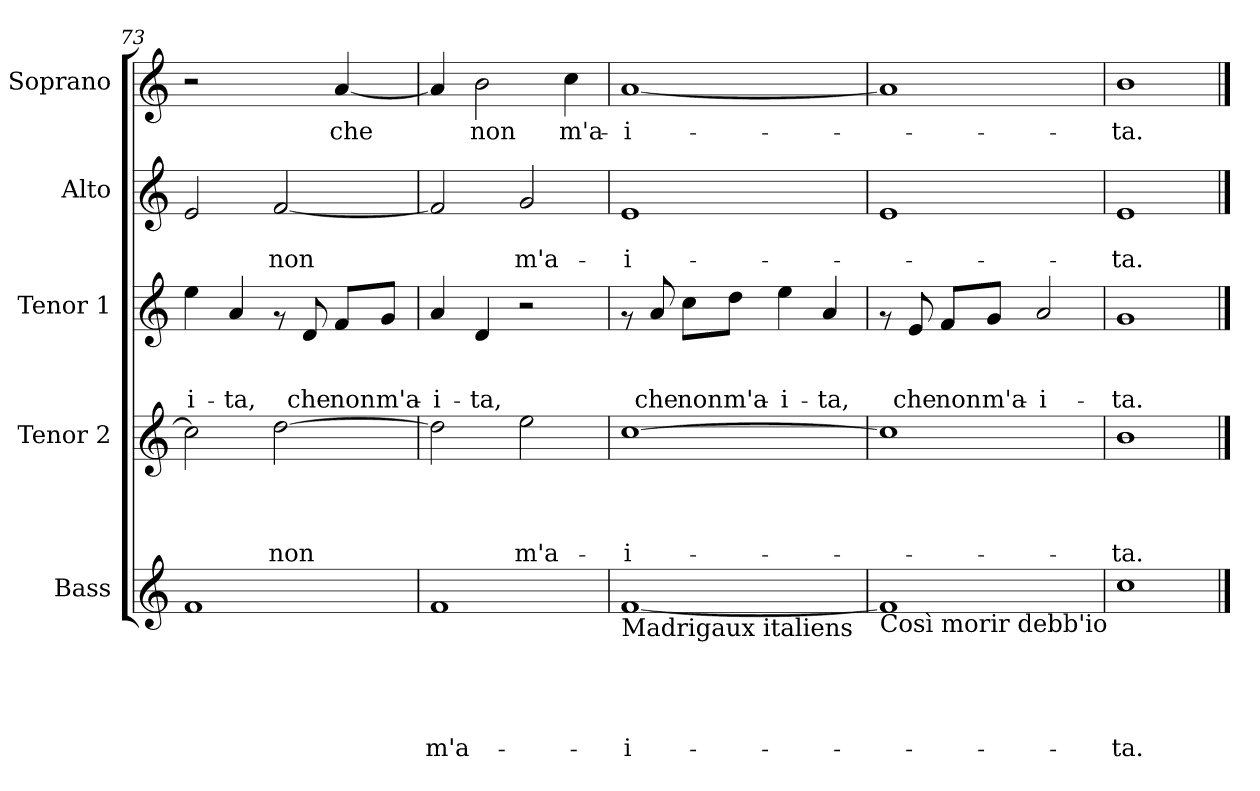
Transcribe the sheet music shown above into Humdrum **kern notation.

**kern	**text	**text	**text	**text	**text	**kern	**text	**text	**text	**text	**kern	**text	**text	**text	**kern	**text	**text	**kern	**text
*part5	*part5	*part5	*part5	*part5	*part5	*part4	*part4	*part4	*part4	*part4	*part3	*part3	*part3	*part3	*part2	*part2	*part2	*part1	*part1
*staff5	*staff5	*staff5	*staff5	*staff5	*staff5	*staff4	*staff4	*staff4	*staff4	*staff4	*staff3	*staff3	*staff3	*staff3	*staff2	*staff2	*staff2	*staff1	*staff1
*I"Bass	*	*	*	*	*	*I"Tenor 2	*	*	*	*	*I"Tenor 1	*	*	*	*I"Alto	*	*	*I"Soprano	*
*clefG2	*	*	*	*	*	*clefG2	*	*	*	*	*clefG2	*	*	*	*clefG2	*	*	*clefG2	*
*k[]	*	*	*	*	*	*k[]	*	*	*	*	*k[]	*	*	*	*k[]	*	*	*k[]	*
*C:	*	*	*	*	*	*C:	*	*	*	*	*C:	*	*	*	*C:	*	*	*C:	*
=73	=73	=73	=73	=73	=73	=73	=73	=73	=73	=73	=73	=73	=73	=73	=73	=73	=73	=73	=73
!	!	!	!	!	!	!	!	!	!	!	!	!	!	!LO:LY:b	!	!	!	!	!
1f	.	.	.	.	.	2cc\]	.	.	.	.	4ee\	.	.	-i-	2e/	.	.	2r	.
!	!	!	!	!	!	!	!	!	!	!	!	!	!	!LO:LY:b	!	!	!	!	!
.	.	.	.	.	.	.	.	.	.	.	4a/	.	.	-ta,	.	.	.	.	.
!	!	!	!	!	!	!	!	!	!	!LO:LY:b	!	!	!	!	!	!	!LO:LY:b	!	!
.	.	.	.	.	.	[>2dd\	.	.	.	non	8rf	.	.	.	[<2f/	.	non	4ryy	.
!	!	!	!	!	!	!	!	!	!	!	!	!	!	!LO:LY:b	!	!	!	!	!
.	.	.	.	.	.	.	.	.	.	.	8d/	.	.	che	.	.	.	.	.
!	!	!	!	!	!	!	!	!	!	!	!	!	!	!LO:LY:b	!	!	!	!	!LO:LY:b
.	.	.	.	.	.	.	.	.	.	.	8f/L	.	.	non	.	.	.	[<4a:/	che
!	!	!	!	!	!	!	!	!	!	!	!	!	!	!LO:LY:b	!	!	!	!	!
.	.	.	.	.	.	.	.	.	.	.	8g/J	.	.	m'a-	.	.	.	.	.
=74	=74	=74	=74	=74	=74	=74	=74	=74	=74	=74	=74	=74	=74	=74	=74	=74	=74	=74	=74
!	!	!	!	!	!LO:LY:b	!	!	!	!	!	!	!	!	!LO:LY:b	!	!	!	!	!
1f	.	.	.	.	m'a-	2dd\]	.	.	.	.	4a/	.	.	-i-	2f/]	.	.	4a/]	.
!	!	!	!	!	!	!	!	!	!	!	!	!	!	!LO:LY:b	!	!	!	!	!LO:LY:b
.	.	.	.	.	.	.	.	.	.	.	4d/	.	.	-ta,	.	.	.	2b\	non
!	!	!	!	!	!	!	!	!	!	!LO:LY:b	!	!	!	!	!	!	!LO:LY:b	!	!
.	.	.	.	.	.	2ee\	.	.	.	m'a-	2r	.	.	.	2g/	.	m'a-	.	.
!	!	!	!	!	!	!	!	!	!	!	!	!	!	!	!	!	!	!	!LO:LY:b
.	.	.	.	.	.	.	.	.	.	.	.	.	.	.	.	.	.	4cc\	m'a-
=75	=75	=75	=75	=75	=75	=75	=75	=75	=75	=75	=75	=75	=75	=75	=75	=75	=75	=75	=75
!LO:TX:b:t=Madrigaux italiens	!	!	!	!	!	!	!	!	!	!	!	!	!	!	!	!	!	!	!
!	!	!	!	!	!LO:LY:b	!	!	!	!	!LO:LY:b	!	!	!	!	!	!	!LO:LY:b	!	!LO:LY:b
[<1f	.	.	.	.	-i-	[>1cc	.	.	.	-i-	8rf	.	.	.	1e	.	-i-	[<1a	-i-
!	!	!	!	!	!	!	!	!	!	!	!	!	!	!LO:LY:b	!	!	!	!	!
.	.	.	.	.	.	.	.	.	.	.	8a/	.	.	che	.	.	.	.	.
!	!	!	!	!	!	!	!	!	!	!	!	!	!	!LO:LY:b	!	!	!	!	!
.	.	.	.	.	.	.	.	.	.	.	8cc\L	.	.	non	.	.	.	.	.
!	!	!	!	!	!	!	!	!	!	!	!	!	!	!LO:LY:b	!	!	!	!	!
.	.	.	.	.	.	.	.	.	.	.	8dd\J	.	.	m'a-	.	.	.	.	.
!	!	!	!	!	!	!	!	!	!	!	!	!	!	!LO:LY:b	!	!	!	!	!
.	.	.	.	.	.	.	.	.	.	.	4ee\	.	.	-i-	.	.	.	.	.
!	!	!	!	!	!	!	!	!	!	!	!	!	!	!LO:LY:b	!	!	!	!	!
.	.	.	.	.	.	.	.	.	.	.	4a/	.	.	-ta,	.	.	.	.	.
=76	=76	=76	=76	=76	=76	=76	=76	=76	=76	=76	=76	=76	=76	=76	=76	=76	=76	=76	=76
!LO:TX:b:t=Così morir debb'io	!	!	!	!	!	!	!	!	!	!	!	!	!	!	!	!	!	!	!
1f]	.	.	.	.	.	1cc]	.	.	.	.	8rf	.	.	.	1e	.	.	1a]	.
!	!	!	!	!	!	!	!	!	!	!	!	!	!	!LO:LY:b	!	!	!	!	!
.	.	.	.	.	.	.	.	.	.	.	8e/	.	.	che	.	.	.	.	.
!	!	!	!	!	!	!	!	!	!	!	!	!	!	!LO:LY:b	!	!	!	!	!
.	.	.	.	.	.	.	.	.	.	.	8f/L	.	.	non	.	.	.	.	.
!	!	!	!	!	!	!	!	!	!	!	!	!	!	!LO:LY:b	!	!	!	!	!
.	.	.	.	.	.	.	.	.	.	.	8g/J	.	.	m'a-	.	.	.	.	.
!	!	!	!	!	!	!	!	!	!	!	!	!	!	!LO:LY:b	!	!	!	!	!
.	.	.	.	.	.	.	.	.	.	.	2a/	.	.	-i-	.	.	.	.	.
=77	=77	=77	=77	=77	=77	=77	=77	=77	=77	=77	=77	=77	=77	=77	=77	=77	=77	=77	=77
!	!	!	!	!	!LO:LY:b	!	!	!	!	!LO:LY:b	!	!	!	!LO:LY:b	!	!	!LO:LY:b	!	!LO:LY:b
1cc	.	.	.	.	-ta.	1b	.	.	.	-ta.	1g	.	.	-ta.	1e	.	-ta.	1b	-ta.
==	==	==	==	==	==	==	==	==	==	==	==	==	==	==	==	==	==	==	==
*-	*-	*-	*-	*-	*-	*-	*-	*-	*-	*-	*-	*-	*-	*-	*-	*-	*-	*-	*-
